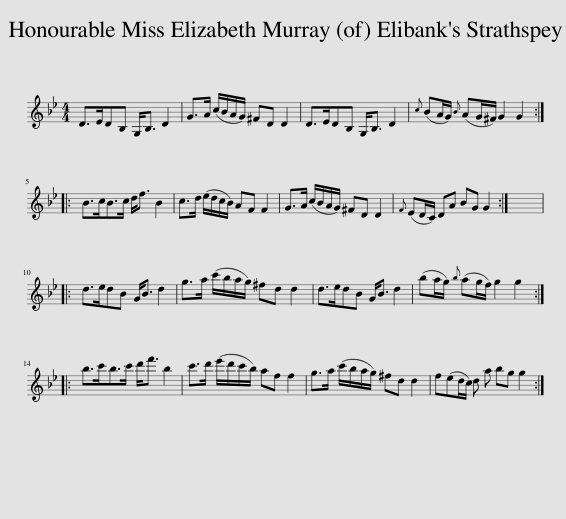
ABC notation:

X:1
L:1/8
M:4/4
I:linebreak $
K:Gmin
V:1 treble
V:1
 D>EDB, G,<B, D2 | G>A (c/B/A/G/) ^FD D2 | D>EDB, G,<B, D2 |{c} (BA/G/){B} (AG/^F/) G2 G2 ::$ B>cB>c d<f B2 | %5
 c>d (e/d/c/B/) AF F2 | G>A (c/B/A/G/) ^FD D2 |{F} (ED/C/) DA BG G2 :| x8 |:$ d>edB G<B d2 | %10
 g>a (c'/b/a/g/) ^fd d2 | d>edB G<B d2 | (ba/g/){b} (ag/f/) g2 g2 ::$ b>c'b>c' d'<f' b2 | c'>d' (e'/d'/c'/b/) af f2 | %15
 g>a (c'/b/a/g/) ^fd d2 | f(ed/c/) d a bg g2 :| %17
